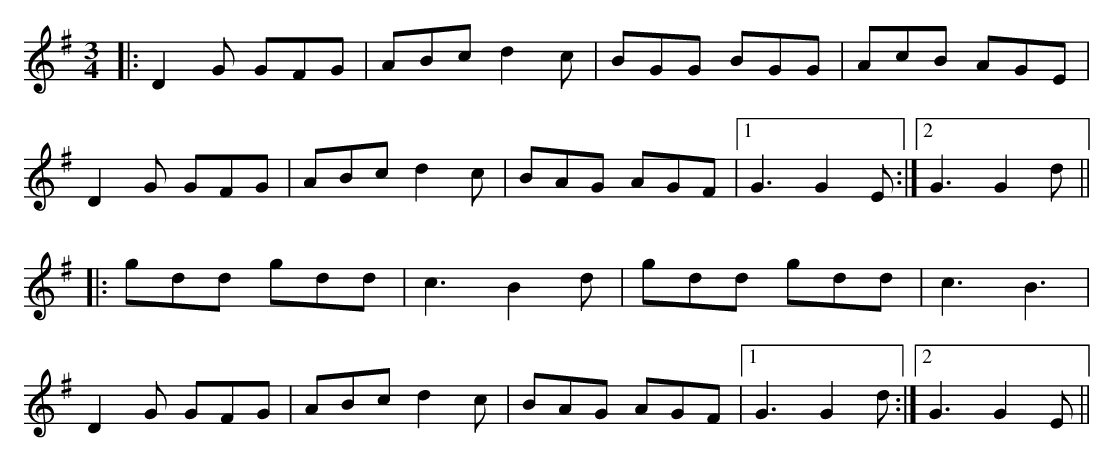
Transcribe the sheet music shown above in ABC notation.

X:1
M:3/4
K:G
|:D2G GFG|ABc d2c|BGG BGG|AcB AGE|
D2G GFG|ABc d2c|BAG AGF|1 G3 G2E:|2 G3 G2d||
|:gdd gdd|c3 B2d|gdd gdd|c3 B3|
D2G GFG|ABc d2c|BAG AGF|1 G3 G2d:|2 G3 G2E||
